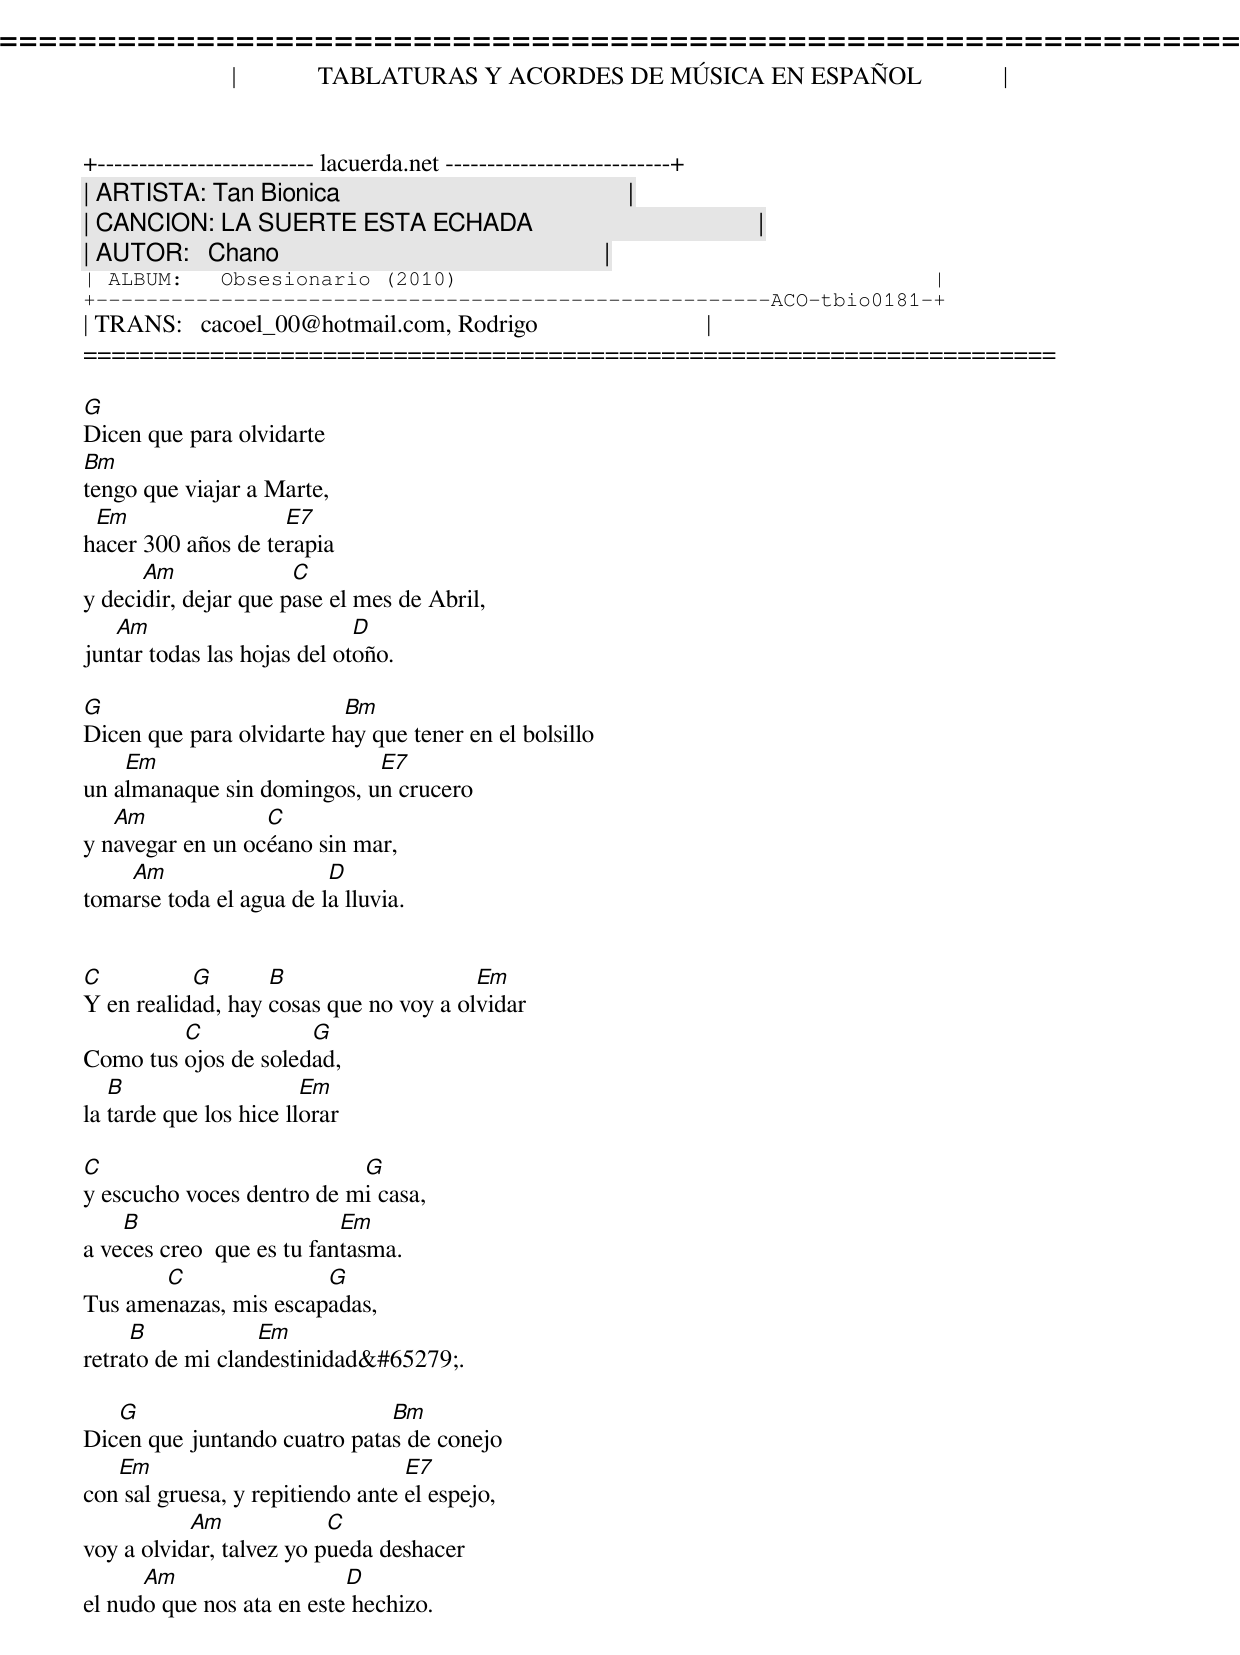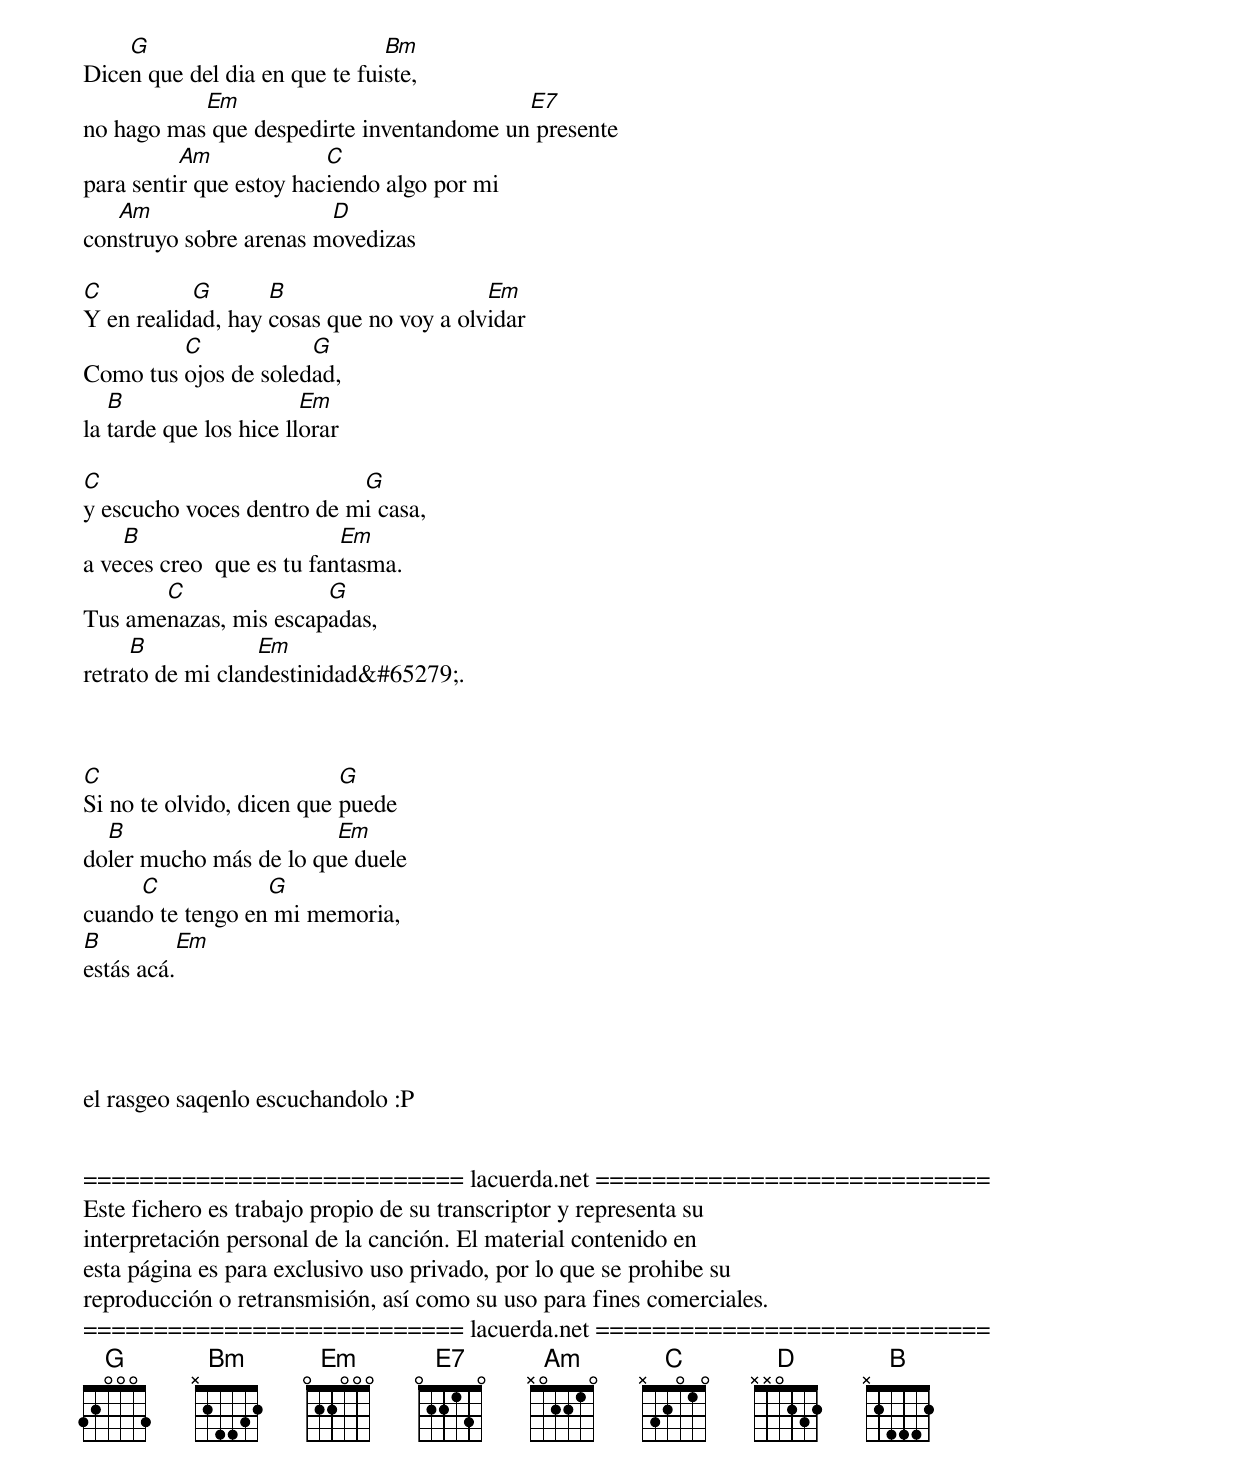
=====================================================================
|             TABLATURAS Y ACORDES DE MÚSICA EN ESPAÑOL             |
+-------------------------- lacuerda.net ---------------------------+
| ARTISTA: Tan Bionica                                              |
| CANCION: LA SUERTE ESTA ECHADA                                    |
| AUTOR:   Chano                                                    |
| ALBUM:   Obsesionario (2010)                                      |
+------------------------------------------------------ACO-tbio0181-+
| TRANS:   cacoel_00@hotmail.com, Rodrigo                           |
=====================================================================

G
Dicen que para olvidarte
Bm
tengo que viajar a Marte,
 Em                 E7
hacer 300 años de terapia
      Am              C
y decidir, dejar que pase el mes de Abril,
   Am                        D
juntar todas las hojas del otoño.

G                         Bm
Dicen que para olvidarte hay que tener en el bolsillo
    Em                      E7
un almanaque sin domingos, un crucero
   Am             C
y navegar en un océano sin mar,
    Am                   D
tomarse toda el agua de la lluvia.


C          G       B                    Em
Y en realidad, hay cosas que no voy a olvidar
         C            G
Como tus ojos de soledad,
   B                    Em
la tarde que los hice llorar

C                          G
y escucho voces dentro de mi casa,
    B                      Em
a veces creo  que es tu fantasma.
       C               G
Tus amenazas, mis escapadas,
     B            Em
retrato de mi clandestinidad&#65279;.

   G                          Bm
Dicen que juntando cuatro patas de conejo
   Em                             E7
con sal gruesa, y repitiendo ante el espejo,
           Am             C
voy a olvidar, talvez yo pueda deshacer
      Am                   D
el nudo que nos ata en este hechizo.

    G                          Bm
Dicen que del dia en que te fuiste,
           Em                             E7
no hago mas que despedirte inventandome un presente
          Am             C
para sentir que estoy haciendo algo por mi
   Am                   D
construyo sobre arenas movedizas

C          G       B                     Em
Y en realidad, hay cosas que no voy a olvidar
         C            G
Como tus ojos de soledad,
   B                    Em
la tarde que los hice llorar

C                          G
y escucho voces dentro de mi casa,
    B                      Em
a veces creo  que es tu fantasma.
       C               G
Tus amenazas, mis escapadas,
     B            Em
retrato de mi clandestinidad&#65279;.



C                          G
Si no te olvido, dicen que puede
  B                     Em
doler mucho más de lo que duele
     C            G
cuando te tengo en mi memoria,
B                    Em
estás acá.




el rasgeo saqenlo escuchandolo :P


=========================== lacuerda.net ============================
Este fichero es trabajo propio de su transcriptor y representa su
interpretación personal de la canción. El material contenido en
esta página es para exclusivo uso privado, por lo que se prohibe su
reproducción o retransmisión, así como su uso para fines comerciales.
=========================== lacuerda.net ============================
